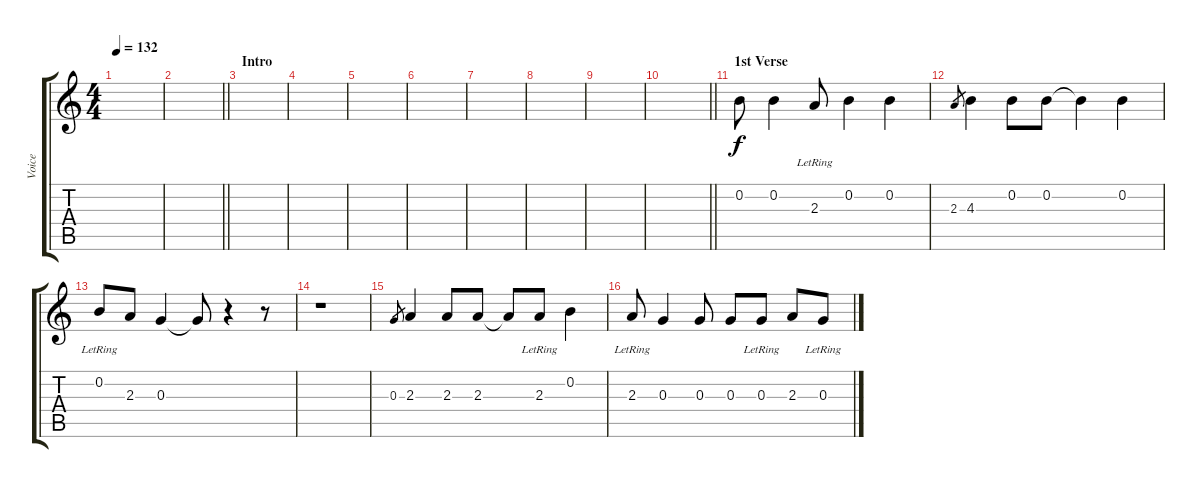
\track ("Voice" "Voice") {instrument electricguitarjazz}
\staff {score tabs}
\tuning (E4 B3 G3 D3 A2 E2) {hide}
\ts (4 4)
\tempo 132
\clef g2
\ks c
|
\barLineRight lightlight
|
\section ("" "Intro")
|
|
|
|
|
|
|
\barLineRight lightlight
|
\section ("" "1st Verse")
0.2.8 0.2.4 2.3{lr}.8 0.2.4 0.2.4 |
2.3.8{gr} 4.3.4 0.2.8 0.2.8 0.2{t}.4 0.2.4 |
0.2{lr}.8 2.3.8 0.3.4 0.3{t}.8 r.4 r.8 |
r.1 |
0.3.8{gr} 2.3.4 2.3.8 2.3.8 2.3{t}.8 2.3{lr}.8 0.2.4 |
2.3{lr}.8 0.3.4 0.3.8 0.3.8 0.3{lr}.8 2.3.8 0.3{lr}.8
